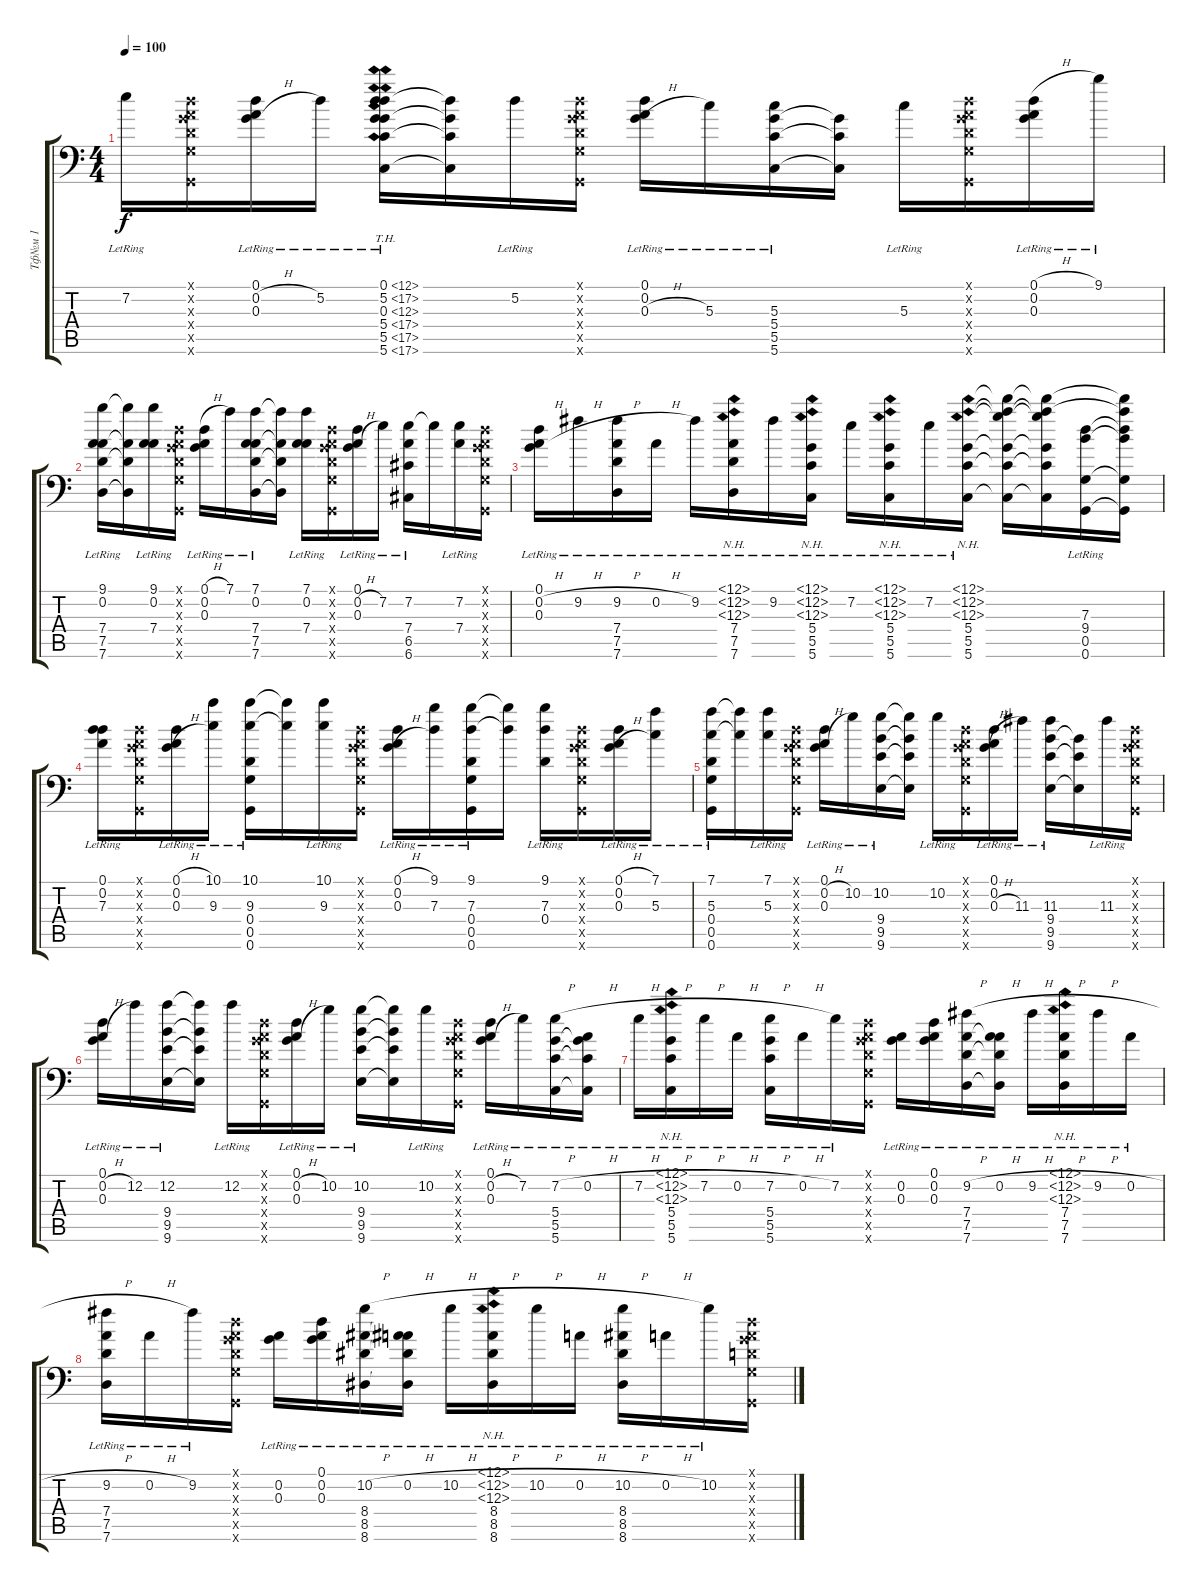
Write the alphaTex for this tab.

\track ("Тф№м 1" "Тф№м 1") {instrument acousticguitarsteel}
\staff {score tabs}
\tuning (D4 A3 G3 D3 G2 G1) {hide}
\ts (4 4)
\tempo 100
\clef f4
\ks c
7.2{lr}.16{dy f} (0.1{x} 0.2{x} 0.3{x} 0.4{x} 0.5{x} 0.6{x}).16 (0.1{lr} 0.2{h lr} 0.3{lr}).16 5.2{lr}.16 (0.1{th 12 lr} 5.2{th 12 lr} 0.3{th 12 lr} 5.4{th 12 lr} 5.5{th 12 lr} 5.6{th 12 lr}).16 (5.2{t} 5.4{t} 5.5{t} 5.6{t}).16 5.2{lr}.16 (0.1{x} 0.2{x} 0.3{x} 0.4{x} 0.5{x} 0.6{x}).16 (0.1{lr} 0.2{lr} 0.3{h lr}).16 5.3{lr}.16 (5.3{lr} 5.4{lr} 5.5{lr} 5.6{lr}).16 (5.4{t} 5.5{t} 5.6{t}).16 5.3{lr}.16 (0.1{x} 0.2{x} 0.3{x} 0.4{x} 0.5{x} 0.6{x}).16 (0.1{h lr} 0.2{lr} 0.3{lr}).16 9.1{lr}.16 |
(9.1{lr} 0.2{lr} 7.4{lr} 7.5{lr} 7.6{lr}).16 (9.1{t} 7.4{t} 7.5{t} 7.6{t}).16 (9.1{lr} 0.2{lr} 7.4{lr}).16 (0.1{x} 0.2{x} 0.3{x} 0.4{x} 0.5{x} 0.6{x}).16 (0.1{h lr} 0.2{lr} 0.3{lr}).16 7.1{lr}.16 (7.1{lr} 0.2{lr} 7.4{lr} 7.5{lr} 7.6{lr}).16 (7.1{t} 7.4{t} 7.5{t} 7.6{t}).16 (7.1{lr} 0.2{lr} 7.4{lr}).16 (0.1{x} 0.2{x} 0.3{x} 0.4{x} 0.5{x} 0.6{x}).16 (0.1{lr} 0.2{h lr} 0.3{lr}).16 7.2{lr}.16 (7.2{lr} 7.4{lr} 6.5{lr} 6.6{lr}).16 7.2{t}.16 (7.2{lr} 7.4{lr}).16 (0.1{x} 0.2{x} 0.3{x} 0.4{x} 0.5{x} 0.6{x}).16 |
(0.1{lr} 0.2{h lr} 0.3{lr}).16 9.2{h lr}.16 (9.2{h lr} 7.4{lr} 7.5{lr} 7.6{lr}).16 0.2{h lr}.16 9.2{lr}.16 (12.1{nh lr} 12.2{nh lr} 12.3{nh lr} 7.4{lr} 7.5{lr} 7.6{lr}).16 9.2{lr}.16 (12.1{nh lr} 12.2{nh lr} 12.3{nh lr} 5.4{lr} 5.5{lr} 5.6{lr}).16 7.2{lr}.16 (12.1{nh lr} 12.2{nh lr} 12.3{nh lr} 5.4{lr} 5.5{lr} 5.6{lr}).16 7.2{lr}.16 (12.1{nh lr} 12.2{nh lr} 12.3{nh lr} 5.4{lr} 5.5{lr} 5.6{lr}).16 (12.1{t} 12.2{t} 12.3{t} 5.4{t} 5.5{t} 5.6{t}).16 (12.1{t} 12.2{t} 12.3{t} 5.4{t} 5.5{t} 5.6{t}).16 (7.3{lr} 9.4{lr} 0.5{lr} 0.6{lr}).16 (12.1{t} 12.2{t} 7.3{t} 9.4{t} 0.5{t} 0.6{t}).16 |
(0.1{lr} 0.2{lr} 7.3{lr}).16 (0.1{x} 0.2{x} 0.3{x} 0.4{x} 0.5{x} 0.6{x}).16 (0.1{h lr} 0.2{lr} 0.3{h lr}).16 (10.1{lr} 9.3{lr}).16 (10.1{lr} 9.3{lr} 0.4{lr} 0.5{lr} 0.6{lr}).16 (10.1{t} 9.3{t}).16 (10.1{lr} 9.3{lr}).16 (0.1{x} 0.2{x} 0.3{x} 0.4{x} 0.5{x} 0.6{x}).16 (0.1{h lr} 0.2{lr} 0.3{h lr}).16 (9.1{lr} 7.3{lr}).16 (9.1{lr} 7.3{lr} 0.4{lr} 0.5{lr} 0.6{lr}).16 (9.1{t} 7.3{t}).16 (9.1{lr} 7.3{lr} 0.4{lr}).16 (0.1{x} 0.2{x} 0.3{x} 0.4{x} 0.5{x} 0.6{x}).16 (0.1{h lr} 0.2{lr} 0.3{h lr}).16 (7.1{lr} 5.3{lr}).16 |
(7.1{lr} 5.3{lr} 0.4{lr} 0.5{lr} 0.6{lr}).16 (7.1{t} 5.3{t}).16 (7.1{lr} 5.3{lr}).16 (0.1{x} 0.2{x} 0.3{x} 0.4{x} 0.5{x} 0.6{x}).16 (0.1{lr} 0.2{h lr} 0.3{lr}).16 10.2{lr}.16 (10.2{lr} 9.4{lr} 9.5{lr} 9.6{lr}).16 (10.2{t} 9.4{t} 9.5{t} 9.6{t}).16 10.2{lr}.16 (0.1{x} 0.2{x} 0.3{x} 0.4{x} 0.5{x} 0.6{x}).16 (0.1{lr} 0.2{lr} 0.3{h lr}).16 11.3{lr}.16 (11.3{lr} 9.4{lr} 9.5{lr} 9.6{lr}).16 (9.4{t} 9.5{t} 9.6{t}).16 11.3{lr}.16 (0.1{x} 0.2{x} 0.3{x} 0.4{x} 0.5{x} 0.6{x}).16 |
(0.1{lr} 0.2{h lr} 0.3{lr}).16 12.2{lr}.16 (12.2{lr} 9.4{lr} 9.5{lr} 9.6{lr}).16 (12.2{t} 9.4{t} 9.5{t} 9.6{t}).16 12.2{lr}.16 (0.1{x} 0.2{x} 0.3{x} 0.4{x} 0.5{x} 0.6{x}).16 (0.1{lr} 0.2{h lr} 0.3{lr}).16 10.2{lr}.16 (10.2{lr} 9.4{lr} 9.5{lr} 9.6{lr}).16 (10.2{t} 9.4{t} 9.5{t} 9.6{t}).16 10.2{lr}.16 (0.1{x} 0.2{x} 0.3{x} 0.4{x} 0.5{x} 0.6{x}).16 (0.1{lr} 0.2{h lr} 0.3{lr}).16 7.2{lr}.16 (7.2{h lr} 5.4{lr} 5.5{lr} 5.6{lr}).16 (0.2{h lr} 5.4{t} 5.5{t} 5.6{t}).16 |
7.2{h lr}.16 (12.1{nh lr} 12.2{nh h lr} 12.3{nh lr} 5.4{lr} 5.5{lr} 5.6{lr}).16 7.2{h lr}.16 0.2{h lr}.16 (7.2{h lr} 5.4{lr} 5.5{lr} 5.6{lr}).16 0.2{h lr}.16 7.2{lr}.16 (0.1{x} 0.2{x} 0.3{x} 0.4{x} 0.5{x} 0.6{x}).16 (0.2{lr} 0.3{lr}).16 (0.1{lr} 0.2{lr} 0.3{lr}).16 (9.2{h lr} 7.4{lr} 7.5{lr} 7.6{lr}).16 (0.2{h lr} 7.4{t} 7.5{t} 7.6{t}).16 9.2{h lr}.16 (12.1{nh lr} 12.2{nh h lr} 12.3{nh lr} 7.4{lr} 7.5{lr} 7.6{lr}).16 9.2{h lr}.16 0.2{h lr}.16 |
(9.2{h lr} 7.4{lr} 7.5{lr} 7.6{lr}).16 0.2{h lr}.16 9.2{lr}.16 (0.1{x} 0.2{x} 0.3{x} 0.4{x} 0.5{x} 0.6{x}).16 (0.2{lr} 0.3{lr}).16 (0.1{lr} 0.2{lr} 0.3{lr}).16 (10.2{h lr} 8.4{lr} 8.5{lr} 8.6{lr}).16 (0.2{h lr} 8.4{t} 8.5{t} 8.6{t}).16 10.2{h lr}.16 (12.1{nh lr} 12.2{nh h lr} 12.3{nh lr} 8.4{lr} 8.5{lr} 8.6{lr}).16 10.2{h lr}.16 0.2{h lr}.16 (10.2{h lr} 8.4{lr} 8.5{lr} 8.6{lr}).16 0.2{h lr}.16 10.2{lr}.16 (0.1{x} 0.2{x} 0.3{x} 0.4{x} 0.5{x} 0.6{x}).16
